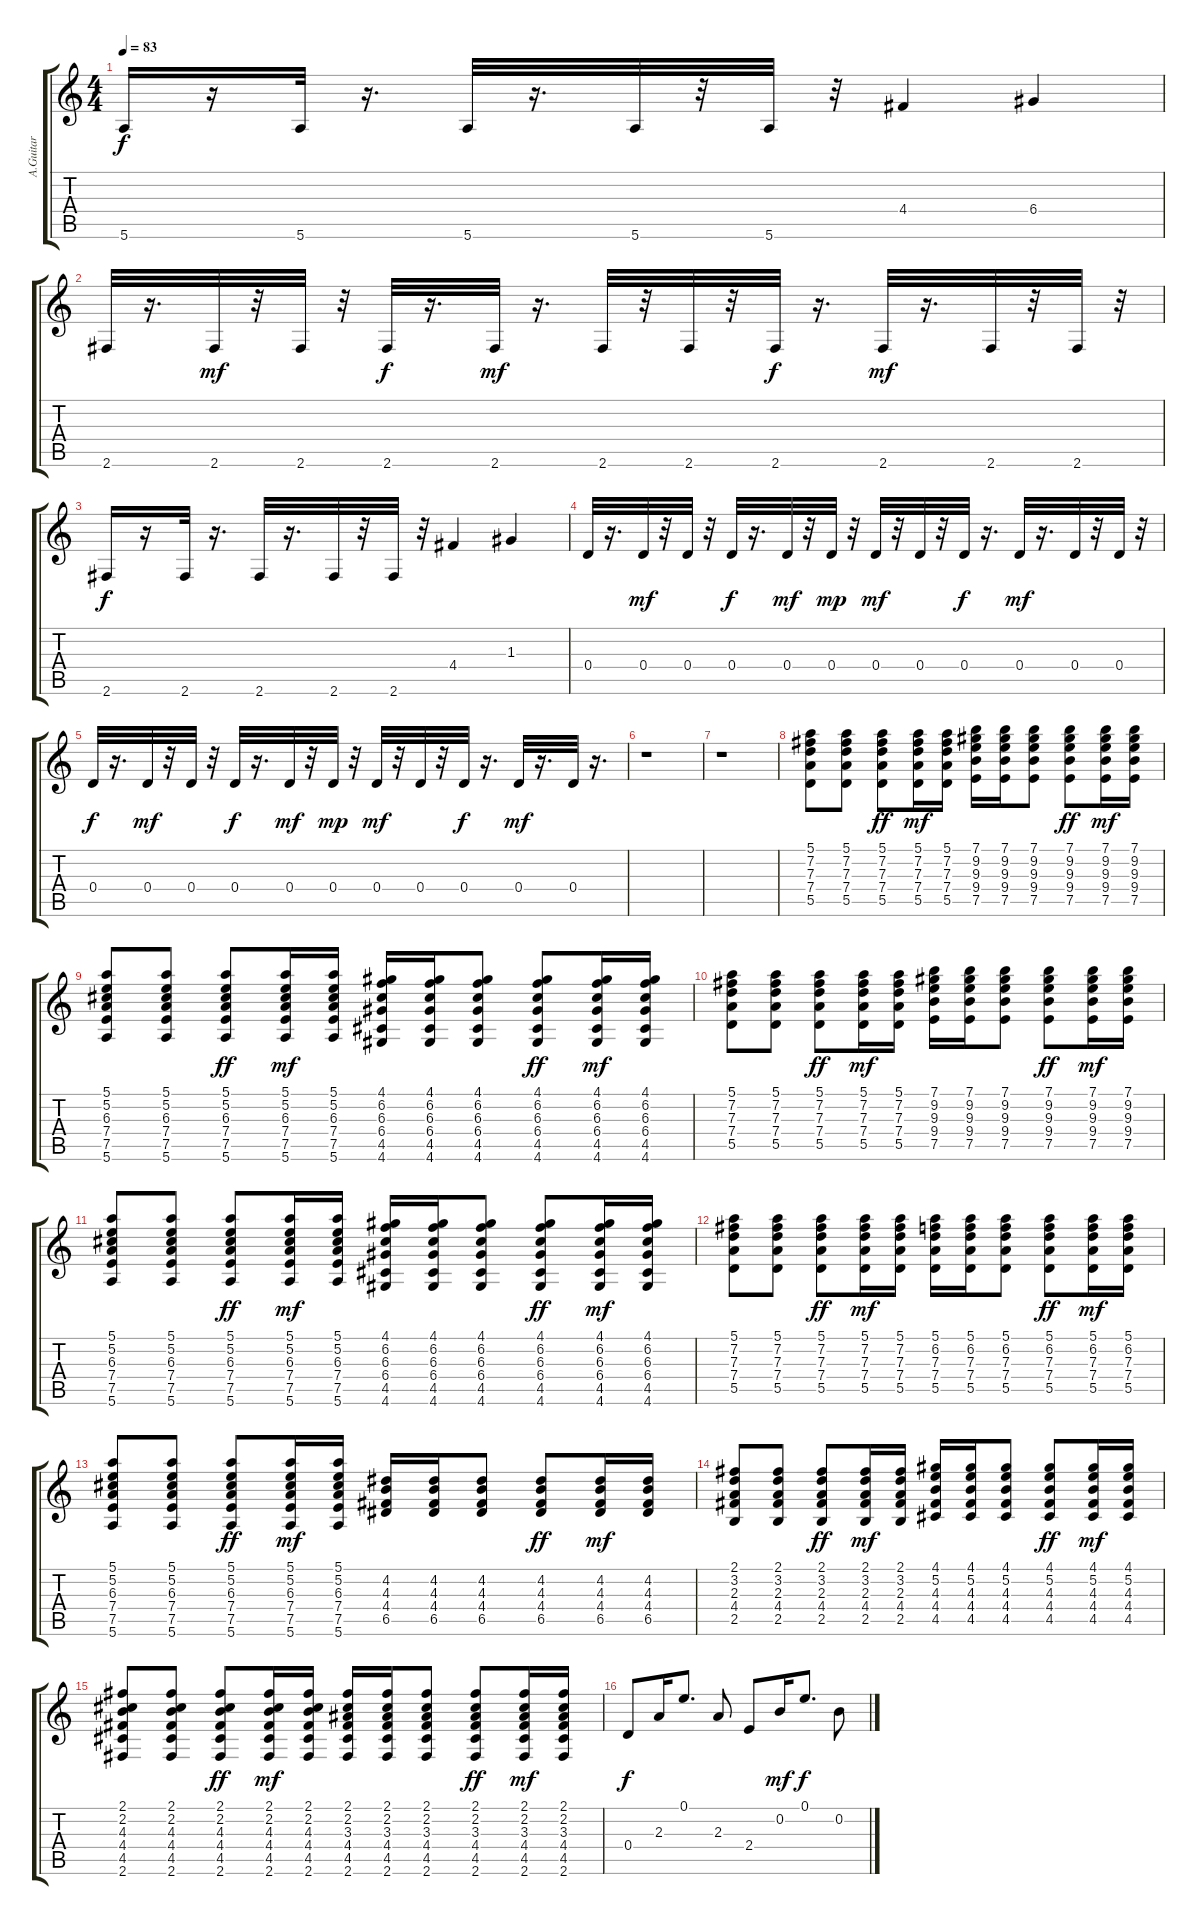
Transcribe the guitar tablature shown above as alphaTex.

\track ("A.Guitar" "A.Guitar") {instrument acousticguitarsteel}
\staff {score tabs}
\tuning (E4 B3 G3 D3 A2 E2) {hide}
\ts (4 4)
\tempo 83
\clef g2
\ks c
5.6.16{dy f} r.16 5.6.32 r.16{d} 5.6.32 r.16{d} 5.6.32 r.32 5.6.32 r.32 4.4.4 6.4.4 |
2.6.32 r.16{d} 2.6.32{dy mf} r.32 2.6.32 r.32 2.6.32{dy f} r.16{d} 2.6.32{dy mf} r.16{d} 2.6.32 r.32 2.6.32 r.32 2.6.32{dy f} r.16{d} 2.6.32{dy mf} r.16{d} 2.6.32 r.32 2.6.32 r.32 |
2.6.16{dy f} r.16 2.6.32 r.16{d} 2.6.32 r.16{d} 2.6.32 r.32 2.6.32 r.32 4.4.4 1.3.4 |
0.4.32 r.16{d} 0.4.32{dy mf} r.32 0.4.32 r.32 0.4.32{dy f} r.16{d} 0.4.32{dy mf} r.32 0.4.32{dy mp} r.32 0.4.32{dy mf} r.32 0.4.32 r.32 0.4.32{dy f} r.16{d} 0.4.32{dy mf} r.16{d} 0.4.32 r.32 0.4.32 r.32 |
0.4.32{dy f} r.16{d} 0.4.32{dy mf} r.32 0.4.32 r.32 0.4.32{dy f} r.16{d} 0.4.32{dy mf} r.32 0.4.32{dy mp} r.32 0.4.32{dy mf} r.32 0.4.32 r.32 0.4.32{dy f} r.16{d} 0.4.32{dy mf} r.16{d} 0.4.32 r.16{d} |
r.1 |
r.1 |
(5.1 7.2 7.3 7.4 5.5).8{instrument acousticguitarsteel} (5.1 7.2 7.3 7.4 5.5).8 (5.1 7.2 7.3 7.4 5.5).8{dy ff} (5.1 7.2 7.3 7.4 5.5).16{dy mf} (5.1 7.2 7.3 7.4 5.5).16 (7.1 9.2 9.3 9.4 7.5).16 (7.1 9.2 9.3 9.4 7.5).16 (7.1 9.2 9.3 9.4 7.5).8 (7.1 9.2 9.3 9.4 7.5).8{dy ff} (7.1 9.2 9.3 9.4 7.5).16{dy mf} (7.1 9.2 9.3 9.4 7.5).16 |
(5.1 5.2 6.3 7.4 7.5 5.6).8 (5.1 5.2 6.3 7.4 7.5 5.6).8 (5.1 5.2 6.3 7.4 7.5 5.6).8{dy ff} (5.1 5.2 6.3 7.4 7.5 5.6).16{dy mf} (5.1 5.2 6.3 7.4 7.5 5.6).16 (4.1 6.2 6.3 6.4 4.5 4.6).16 (4.1 6.2 6.3 6.4 4.5 4.6).16 (4.1 6.2 6.3 6.4 4.5 4.6).8 (4.1 6.2 6.3 6.4 4.5 4.6).8{dy ff} (4.1 6.2 6.3 6.4 4.5 4.6).16{dy mf} (4.1 6.2 6.3 6.4 4.5 4.6).16 |
(5.1 7.2 7.3 7.4 5.5).8 (5.1 7.2 7.3 7.4 5.5).8 (5.1 7.2 7.3 7.4 5.5).8{dy ff} (5.1 7.2 7.3 7.4 5.5).16{dy mf} (5.1 7.2 7.3 7.4 5.5).16 (7.1 9.2 9.3 9.4 7.5).16 (7.1 9.2 9.3 9.4 7.5).16 (7.1 9.2 9.3 9.4 7.5).8 (7.1 9.2 9.3 9.4 7.5).8{dy ff} (7.1 9.2 9.3 9.4 7.5).16{dy mf} (7.1 9.2 9.3 9.4 7.5).16 |
(5.1 5.2 6.3 7.4 7.5 5.6).8 (5.1 5.2 6.3 7.4 7.5 5.6).8 (5.1 5.2 6.3 7.4 7.5 5.6).8{dy ff} (5.1 5.2 6.3 7.4 7.5 5.6).16{dy mf} (5.1 5.2 6.3 7.4 7.5 5.6).16 (4.1 6.2 6.3 6.4 4.5 4.6).16 (4.1 6.2 6.3 6.4 4.5 4.6).16 (4.1 6.2 6.3 6.4 4.5 4.6).8 (4.1 6.2 6.3 6.4 4.5 4.6).8{dy ff} (4.1 6.2 6.3 6.4 4.5 4.6).16{dy mf} (4.1 6.2 6.3 6.4 4.5 4.6).16 |
(5.1 7.2 7.3 7.4 5.5).8 (5.1 7.2 7.3 7.4 5.5).8 (5.1 7.2 7.3 7.4 5.5).8{dy ff} (5.1 7.2 7.3 7.4 5.5).16{dy mf} (5.1 7.2 7.3 7.4 5.5).16 (5.1 6.2 7.3 7.4 5.5).16 (5.1 6.2 7.3 7.4 5.5).16 (5.1 6.2 7.3 7.4 5.5).8 (5.1 6.2 7.3 7.4 5.5).8{dy ff} (5.1 6.2 7.3 7.4 5.5).16{dy mf} (5.1 6.2 7.3 7.4 5.5).16 |
(5.1 5.2 6.3 7.4 7.5 5.6).8 (5.1 5.2 6.3 7.4 7.5 5.6).8 (5.1 5.2 6.3 7.4 7.5 5.6).8{dy ff} (5.1 5.2 6.3 7.4 7.5 5.6).16{dy mf} (5.1 5.2 6.3 7.4 7.5 5.6).16 (4.2 4.3 4.4 6.5).16 (4.2 4.3 4.4 6.5).16 (4.2 4.3 4.4 6.5).8 (4.2 4.3 4.4 6.5).8{dy ff} (4.2 4.3 4.4 6.5).16{dy mf} (4.2 4.3 4.4 6.5).16 |
(2.1 3.2 2.3 4.4 2.5).8 (2.1 3.2 2.3 4.4 2.5).8 (2.1 3.2 2.3 4.4 2.5).8{dy ff} (2.1 3.2 2.3 4.4 2.5).16{dy mf} (2.1 3.2 2.3 4.4 2.5).16 (4.1 5.2 4.3 4.4 4.5).16 (4.1 5.2 4.3 4.4 4.5).16 (4.1 5.2 4.3 4.4 4.5).8 (4.1 5.2 4.3 4.4 4.5).8{dy ff} (4.1 5.2 4.3 4.4 4.5).16{dy mf} (4.1 5.2 4.3 4.4 4.5).16 |
(2.1 2.2 4.3 4.4 4.5 2.6).8 (2.1 2.2 4.3 4.4 4.5 2.6).8 (2.1 2.2 4.3 4.4 4.5 2.6).8{dy ff} (2.1 2.2 4.3 4.4 4.5 2.6).16{dy mf} (2.1 2.2 4.3 4.4 4.5 2.6).16 (2.1 2.2 3.3 4.4 4.5 2.6).16 (2.1 2.2 3.3 4.4 4.5 2.6).16 (2.1 2.2 3.3 4.4 4.5 2.6).8 (2.1 2.2 3.3 4.4 4.5 2.6).8{dy ff} (2.1 2.2 3.3 4.4 4.5 2.6).16{dy mf} (2.1 2.2 3.3 4.4 4.5 2.6).16 |
0.4.8{dy f} 2.3.16 0.1.8{d} 2.3.8 2.4.8 0.2.16{dy mf} 0.1.8{d dy f} 0.2.8
